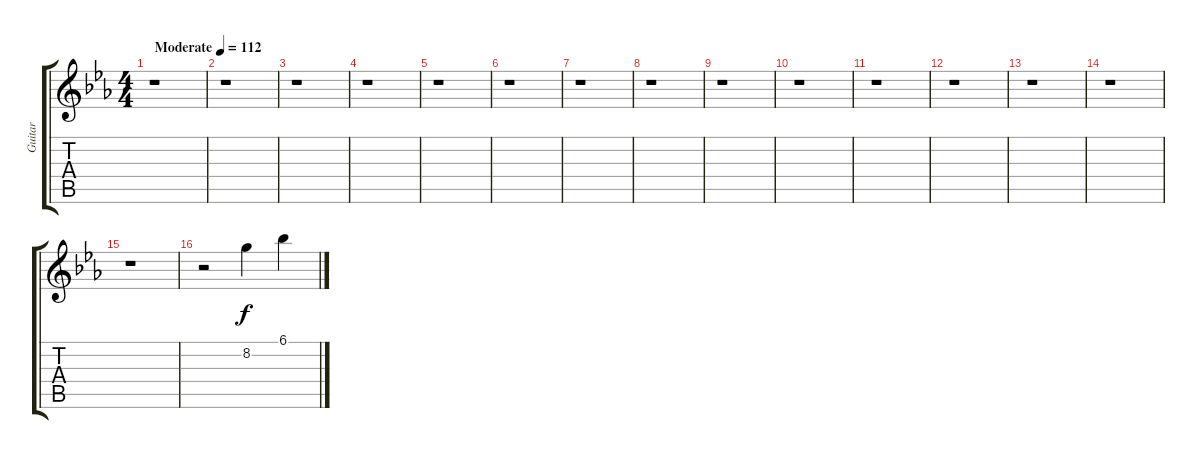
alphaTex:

\track ("Guitar" "Guitar") {instrument electricguitarjazz}
\staff {score tabs}
\tuning (E4 B3 G3 D3 A2 E2) {hide}
\ts (4 4)
\tempo (112 "Moderate")
\clef g2
\ks eb
r.1{dy f instrument electricguitarjazz} |
r.1 |
r.1 |
r.1 |
r.1 |
r.1 |
r.1 |
r.1 |
r.1 |
r.1 |
r.1 |
r.1 |
r.1 |
r.1 |
r.1 |
r.2 8.2.4 6.1.4
